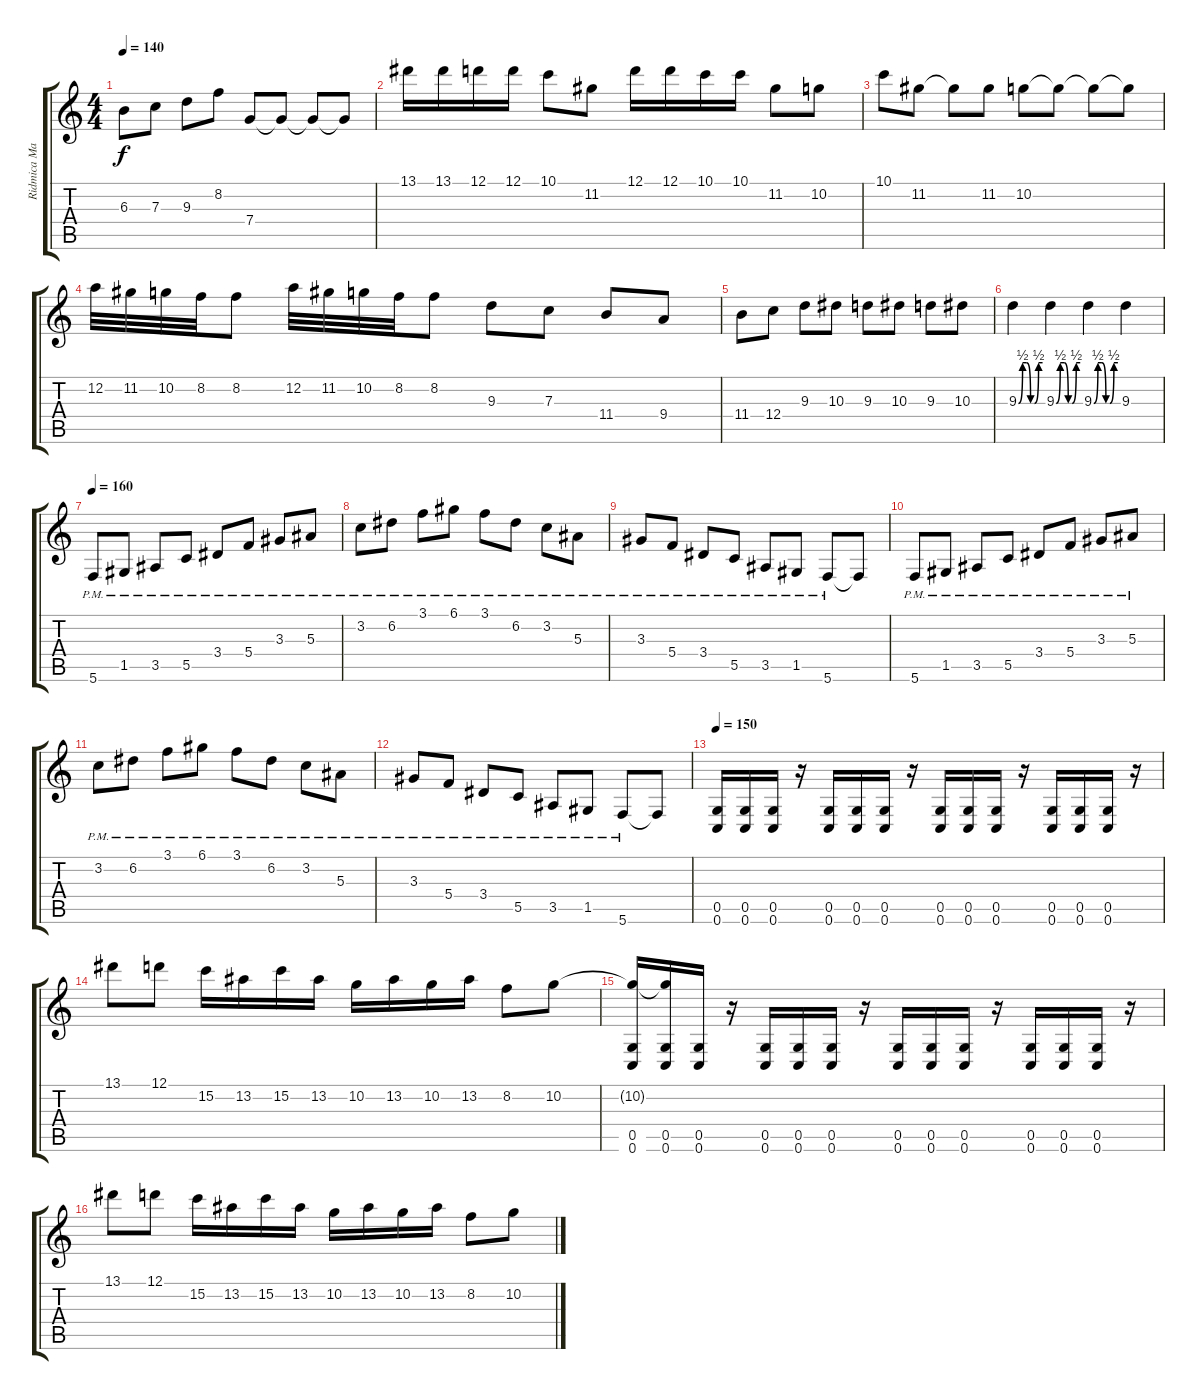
\track ("Ridmica Mateo" "Ridmica Ma") {instrument overdrivenguitar}
\staff {score tabs}
\tuning (D4 A3 F3 C3 G2 C2) {hide}
\ts (4 4)
\tempo 140
\clef g2
\ks c
6.3.8{dy f} 7.3.8 9.3.8 8.2.8 7.4.8 7.4{t}.8 7.4{t}.8 7.4{t}.8 |
13.1.16 13.1.16 12.1.16 12.1.16 10.1.8 11.2.8 12.1.16 12.1.16 10.1.16 10.1.16 11.2.8 10.2.8 |
10.1.8 11.2.8 11.2{t}.8 11.2.8 10.2.8 10.2{t}.8 10.2{t}.8 10.2{t}.8 |
12.2.32 11.2.32 10.2.32 8.2.32 8.2.8 12.2.32 11.2.32 10.2.32 8.2.32 8.2.8 9.3.8 7.3.8 11.4.8 9.4.8 |
11.4.8 12.4.8 9.3.8 10.3.8 9.3.8 10.3.8 9.3.8 10.3.8 |
9.3{be (custom 0 0 10 2 20 2 30 0 40 0 50 2 60 2)}.4 9.3{be (custom 0 0 10 2 20 2 30 0 40 0 50 2 60 2)}.4 9.3{be (custom 0 0 10 2 20 2 30 0 40 0 50 2 60 2)}.4 9.3.4 |
\tempo 160
5.6{pm}.8 1.5{pm}.8 3.5{pm}.8 5.5{pm}.8 3.4{pm}.8 5.4{pm}.8 3.3{pm}.8 5.3{pm}.8 |
3.2{pm}.8 6.2{pm}.8 3.1{pm}.8 6.1{pm}.8 3.1{pm}.8 6.2{pm}.8 3.2{pm}.8 5.3{pm}.8 |
3.3{pm}.8 5.4{pm}.8 3.4{pm}.8 5.5{pm}.8 3.5{pm}.8 1.5{pm}.8 5.6{pm}.8 5.6{t}.8 |
5.6{pm}.8 1.5{pm}.8 3.5{pm}.8 5.5{pm}.8 3.4{pm}.8 5.4{pm}.8 3.3{pm}.8 5.3{pm}.8 |
3.2{pm}.8 6.2{pm}.8 3.1{pm}.8 6.1{pm}.8 3.1{pm}.8 6.2{pm}.8 3.2{pm}.8 5.3{pm}.8 |
3.3{pm}.8 5.4{pm}.8 3.4{pm}.8 5.5{pm}.8 3.5{pm}.8 1.5{pm}.8 5.6{pm}.8 5.6{t}.8 |
\tempo 150
(0.5 0.6).16 (0.5 0.6).16 (0.5 0.6).16 r.16 (0.5 0.6).16 (0.5 0.6).16 (0.5 0.6).16 r.16 (0.5 0.6).16 (0.5 0.6).16 (0.5 0.6).16 r.16 (0.5 0.6).16 (0.5 0.6).16 (0.5 0.6).16 r.16 |
13.1.8 12.1.8 15.2.16 13.2.16 15.2.16 13.2.16 10.2.16 13.2.16 10.2.16 13.2.16 8.2.8 10.2.8 |
(10.2{t} 0.5 0.6).16 (10.2{t} 0.5 0.6).16 (0.5 0.6).16 r.16 (0.5 0.6).16 (0.5 0.6).16 (0.5 0.6).16 r.16 (0.5 0.6).16 (0.5 0.6).16 (0.5 0.6).16 r.16 (0.5 0.6).16 (0.5 0.6).16 (0.5 0.6).16 r.16 |
13.1.8 12.1.8 15.2.16 13.2.16 15.2.16 13.2.16 10.2.16 13.2.16 10.2.16 13.2.16 8.2.8 10.2.8
